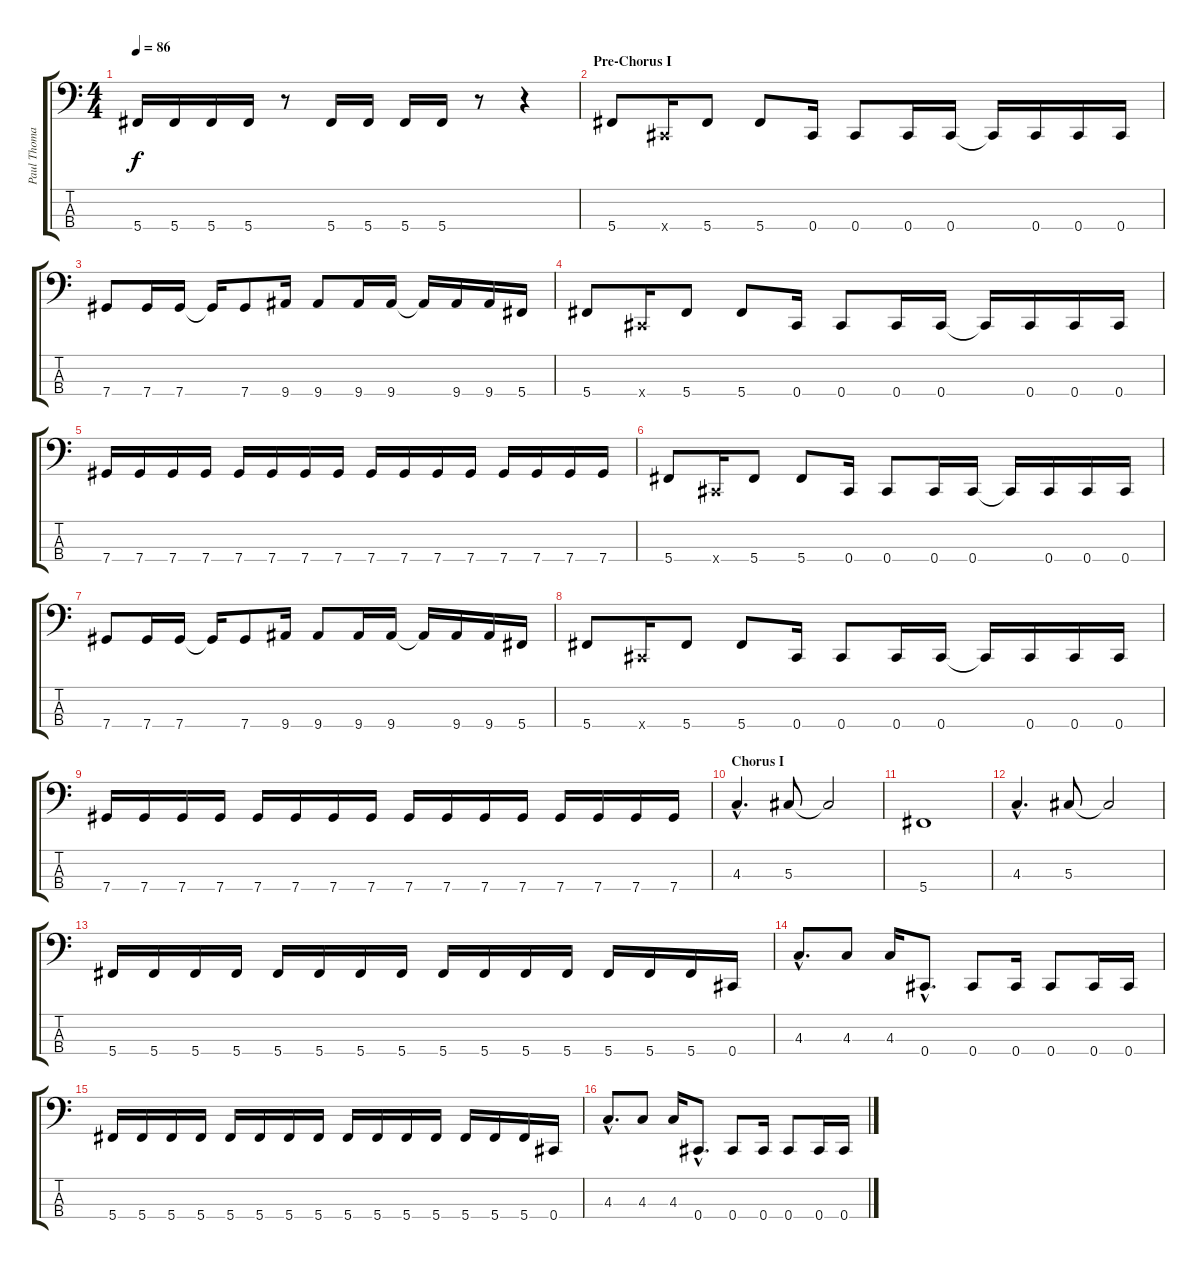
\track ("Paul Thomas - Bass" "Paul Thoma") {instrument electricbassfinger}
\staff {score tabs}
\tuning (Gb2 Db2 Ab1 Db1) {hide}
\ts (4 4)
\tempo 86
\clef f4
\ks c
5.4.16{dy f} 5.4.16 5.4.16 5.4.16 r.8 5.4.16 5.4.16 5.4.16 5.4.16 r.8 r.4 |
\section ("" "Pre-Chorus I")
5.4.8 0.4{x}.16 5.4.8 5.4.8 0.4.16 0.4.8 0.4.16 0.4.16 0.4{t}.16 0.4.16 0.4.16 0.4.16 |
7.4.8 7.4.16 7.4.16 7.4{t}.16 7.4.8 9.4.16 9.4.8 9.4.16 9.4.16 9.4{t}.16 9.4.16 9.4.16 5.4.16 |
5.4.8 0.4{x}.16 5.4.8 5.4.8 0.4.16 0.4.8 0.4.16 0.4.16 0.4{t}.16 0.4.16 0.4.16 0.4.16 |
7.4.16 7.4.16 7.4.16 7.4.16 7.4.16 7.4.16 7.4.16 7.4.16 7.4.16 7.4.16 7.4.16 7.4.16 7.4.16 7.4.16 7.4.16 7.4.16 |
5.4.8 0.4{x}.16 5.4.8 5.4.8 0.4.16 0.4.8 0.4.16 0.4.16 0.4{t}.16 0.4.16 0.4.16 0.4.16 |
7.4.8 7.4.16 7.4.16 7.4{t}.16 7.4.8 9.4.16 9.4.8 9.4.16 9.4.16 9.4{t}.16 9.4.16 9.4.16 5.4.16 |
5.4.8 0.4{x}.16 5.4.8 5.4.8 0.4.16 0.4.8 0.4.16 0.4.16 0.4{t}.16 0.4.16 0.4.16 0.4.16 |
7.4.16 7.4.16 7.4.16 7.4.16 7.4.16 7.4.16 7.4.16 7.4.16 7.4.16 7.4.16 7.4.16 7.4.16 7.4.16 7.4.16 7.4.16 7.4.16 |
\section ("" "Chorus I")
4.3{hac}.4{d} 5.3.8 5.3{t}.2 |
5.4.1 |
4.3{hac}.4{d} 5.3.8 5.3{t}.2 |
5.4.16 5.4.16 5.4.16 5.4.16 5.4.16 5.4.16 5.4.16 5.4.16 5.4.16 5.4.16 5.4.16 5.4.16 5.4.16 5.4.16 5.4.16 0.4.16 |
4.3{hac}.8{d} 4.3.8 4.3.16 0.4{hac}.8{d} 0.4.8 0.4.16 0.4.8 0.4.16 0.4.16 |
5.4.16 5.4.16 5.4.16 5.4.16 5.4.16 5.4.16 5.4.16 5.4.16 5.4.16 5.4.16 5.4.16 5.4.16 5.4.16 5.4.16 5.4.16 0.4.16 |
4.3{hac}.8{d} 4.3.8 4.3.16 0.4{hac}.8{d} 0.4.8 0.4.16 0.4.8 0.4.16 0.4.16
